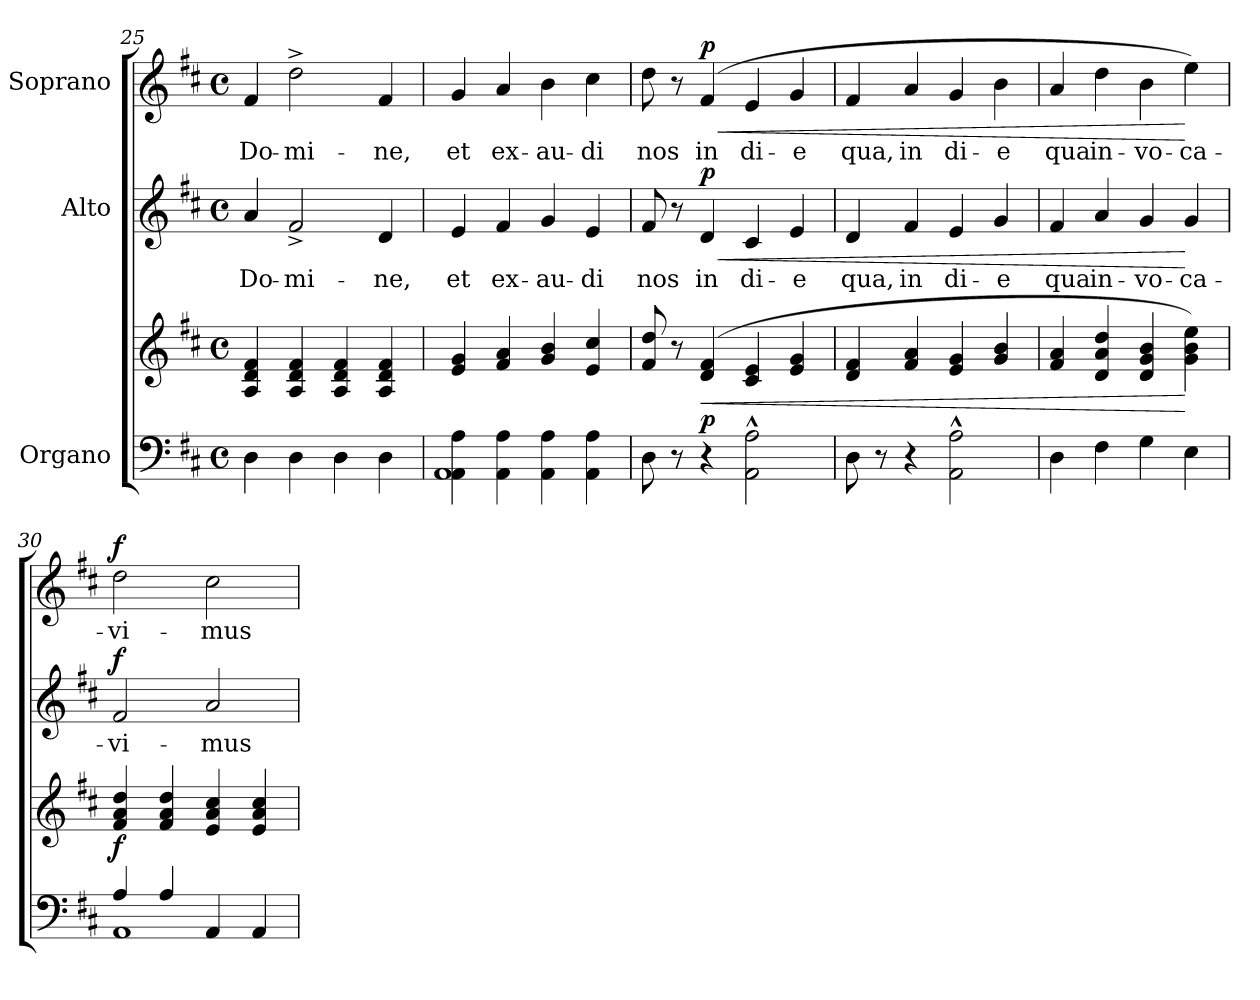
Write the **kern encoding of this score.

**kern	**kern	**dynam	**kern	**text	**dynam	**kern	**text	**dynam
*part3	*part3	*part3	*part2	*part2	*part2	*part1	*part1	*part1
*staff4	*staff3	*staff3/4	*staff2	*staff2	*staff2	*staff1	*staff1	*staff1
*I"Organo	*	*	*I"Alto	*	*	*I"Soprano	*	*
*clefF4	*clefG2	*	*clefG2	*	*	*clefG2	*	*
*k[f#c#]	*k[f#c#]	*	*k[f#c#]	*	*	*k[f#c#]	*	*
*D:	*D:	*	*D:	*	*	*D:	*	*
*M4/4	*M4/4	*	*M4/4	*	*	*M4/4	*	*
*met(c)	*met(c)	*	*met(c)	*	*	*met(c)	*	*
=25	=25	=25	=25	=25	=25	=25	=25	=25
!	!	!	!	!LO:LY:b:color=#000000	!	!	!	!
!	!	!	!	!	!	!	!LO:LY:b:color=#000000	!
4Di\	4Ai/ 4di 4f#i	.	4ai/	Do-	.	4f#i/	Do-	.
!	!	!	!	!LO:LY:b:color=#000000	!	!	!	!
!	!	!	!	!	!	!	!LO:LY:b:color=#000000	!
4Di\	4Ai/ 4di 4f#i	.	2f#^i/	-mi-	.	2dd^i\	-mi-	.
4Di\	4Ai/ 4di 4f#i	.	.	.	.	.	.	.
!	!	!	!	!LO:LY:b:color=#000000	!	!	!	!
!	!	!	!	!	!	!	!LO:LY:b:color=#000000	!
4Di\	4Ai/ 4di 4f#i	.	4di/	-ne,	.	4f#i/	-ne,	.
=26	=26	=26	=26	=26	=26	=26	=26	=26
*^	*	*	*	*	*	*	*	*
!	!	!	!	!	!LO:LY:b:color=#000000	!	!	!	!
!	!	!	!	!	!	!	!	!LO:LY:b:color=#000000	!
4AAi\ 4Ai	1AAi	4ei/ 4gi	.	4ei/	et	.	4gi/	et	.
!	!	!	!	!	!LO:LY:b:color=#000000	!	!	!	!
!	!	!	!	!	!	!	!	!LO:LY:b:color=#000000	!
4AAi\ 4Ai	.	4f#i/ 4ai	.	4f#i/	ex-	.	4ai/	ex-	.
!	!	!	!	!	!LO:LY:b:color=#000000	!	!	!	!
!	!	!	!	!	!	!	!	!LO:LY:b:color=#000000	!
4AAi\ 4Ai	.	4gi/ 4bi	.	4gi/	-au-	.	4bi\	-au-	.
!	!	!	!	!	!LO:LY:b:color=#000000	!	!	!	!
!	!	!	!	!	!	!	!	!LO:LY:b:color=#000000	!
4AAi\ 4Ai	.	4ei/ 4cc#i	.	4ei/	-di	.	4cc#i\	-di	.
*v	*v	*	*	*	*	*	*	*	*
=27	=27	=27	=27	=27	=27	=27	=27	=27
!	!	!	!	!LO:LY:b:color=#000000	!	!	!	!
!	!	!	!	!	!	!	!LO:LY:b:color=#000000	!
8Di\	8f#i/ 8ddi	.	8f#i/	nos	.	8ddi\	nos	.
8r	8r	.	8r	.	.	8r	.	.
!	!	!LO:HP:b	!	!	!	!	!	!
!	!	!	!	!LO:LY:b:color=#000000	!LO:HP:b	!	!	!
!	!	!	!	!	!	!	!LO:LY:b:color=#000000	!LO:HP:b
4r	(4di/ 4f#i	< p	4di/	in	< p	(4f#i/	in	< p
!	!	!	!	!LO:LY:b:color=#000000	!	!	!	!
!	!	!	!	!	!	!	!LO:LY:b:color=#000000	!
2AAi\^^ 2Ai^^	4c#i/ 4ei	.	4c#i/	di-	.	4ei/	di-	.
!	!	!	!	!LO:LY:b:color=#000000	!	!	!	!
!	!	!	!	!	!	!	!LO:LY:b:color=#000000	!
.	4ei/ 4gi	.	4ei/	-e	.	4gi/	-e	.
!!LO:LB:g=z
=28	=28	=28	=28	=28	=28	=28	=28	=28
!	!	!	!	!LO:LY:b:color=#000000	!	!	!	!
!	!	!	!	!	!	!	!LO:LY:b:color=#000000	!
8Di\	4di/ 4f#i	.	4di/	qua,	.	4f#i/	qua,	.
8r	.	.	.	.	.	.	.	.
!	!	!	!	!LO:LY:b:color=#000000	!	!	!	!
!	!	!	!	!	!	!	!LO:LY:b:color=#000000	!
4r	4f#i/ 4ai	.	4f#i/	in	.	4ai/	in	.
!	!	!	!	!LO:LY:b:color=#000000	!	!	!	!
!	!	!	!	!	!	!	!LO:LY:b:color=#000000	!
2AAi\^^ 2Ai^^	4ei/ 4gi	.	4ei/	di-	.	4gi/	di-	.
!	!	!	!	!LO:LY:b:color=#000000	!	!	!	!
!	!	!	!	!	!	!	!LO:LY:b:color=#000000	!
.	4gi/ 4bi	.	4gi/	-e	.	4bi\	-e	.
=29	=29	=29	=29	=29	=29	=29	=29	=29
!	!	!	!	!LO:LY:b:color=#000000	!	!	!	!
!	!	!	!	!	!	!	!LO:LY:b:color=#000000	!
4Di\	4f#i/ 4ai	.	4f#i/	qua	.	4ai/	qua	.
!	!	!	!	!LO:LY:b:color=#000000	!	!	!	!
!	!	!	!	!	!	!	!LO:LY:b:color=#000000	!
4F#i\	4di/ 4ai 4ddi	.	4ai/	in-	.	4ddi\	in-	.
!	!	!	!	!LO:LY:b:color=#000000	!	!	!	!
!	!	!	!	!	!	!	!LO:LY:b:color=#000000	!
4Gi\	4di/ 4gi 4bi	.	4gi/	-vo-	.	4bi\	-vo-	.
!	!	!	!	!LO:LY:b:color=#000000	!	!	!	!
!	!	!	!	!	!	!	!LO:LY:b:color=#000000	!
4Ei\	4gi\ 4bi 4eei)	[	4gi/	-ca-	[	4eei\)	-ca-	[
=30	=30	=30	=30	=30	=30	=30	=30	=30
*^	*	*	*	*	*	*	*	*
!	!	!	!	!	!LO:LY:b:color=#000000	!	!	!	!
!	!	!	!	!	!	!	!	!LO:LY:b:color=#000000	!
4Ai/	1AAi	4f#i/ 4ai 4ddi	f	2f#i/	-vi-	f	2ddi\	-vi-	f
4Ai/	.	4f#i/ 4ai 4ddi	.	.	.	.	.	.	.
!	!	!	!	!	!LO:LY:b:color=#000000	!	!	!	!
!	!	!	!	!	!	!	!	!LO:LY:b:color=#000000	!
4AAi/	.	4ei/ 4ai 4cc#i	.	2ai/	-mus	.	2cc#i\	-mus	.
4AAi/	.	4ei/ 4ai 4cc#i	.	.	.	.	.	.	.
*v	*v	*	*	*	*	*	*	*	*
=	=	=	=	=	=	=	=	=
*-	*-	*-	*-	*-	*-	*-	*-	*-
